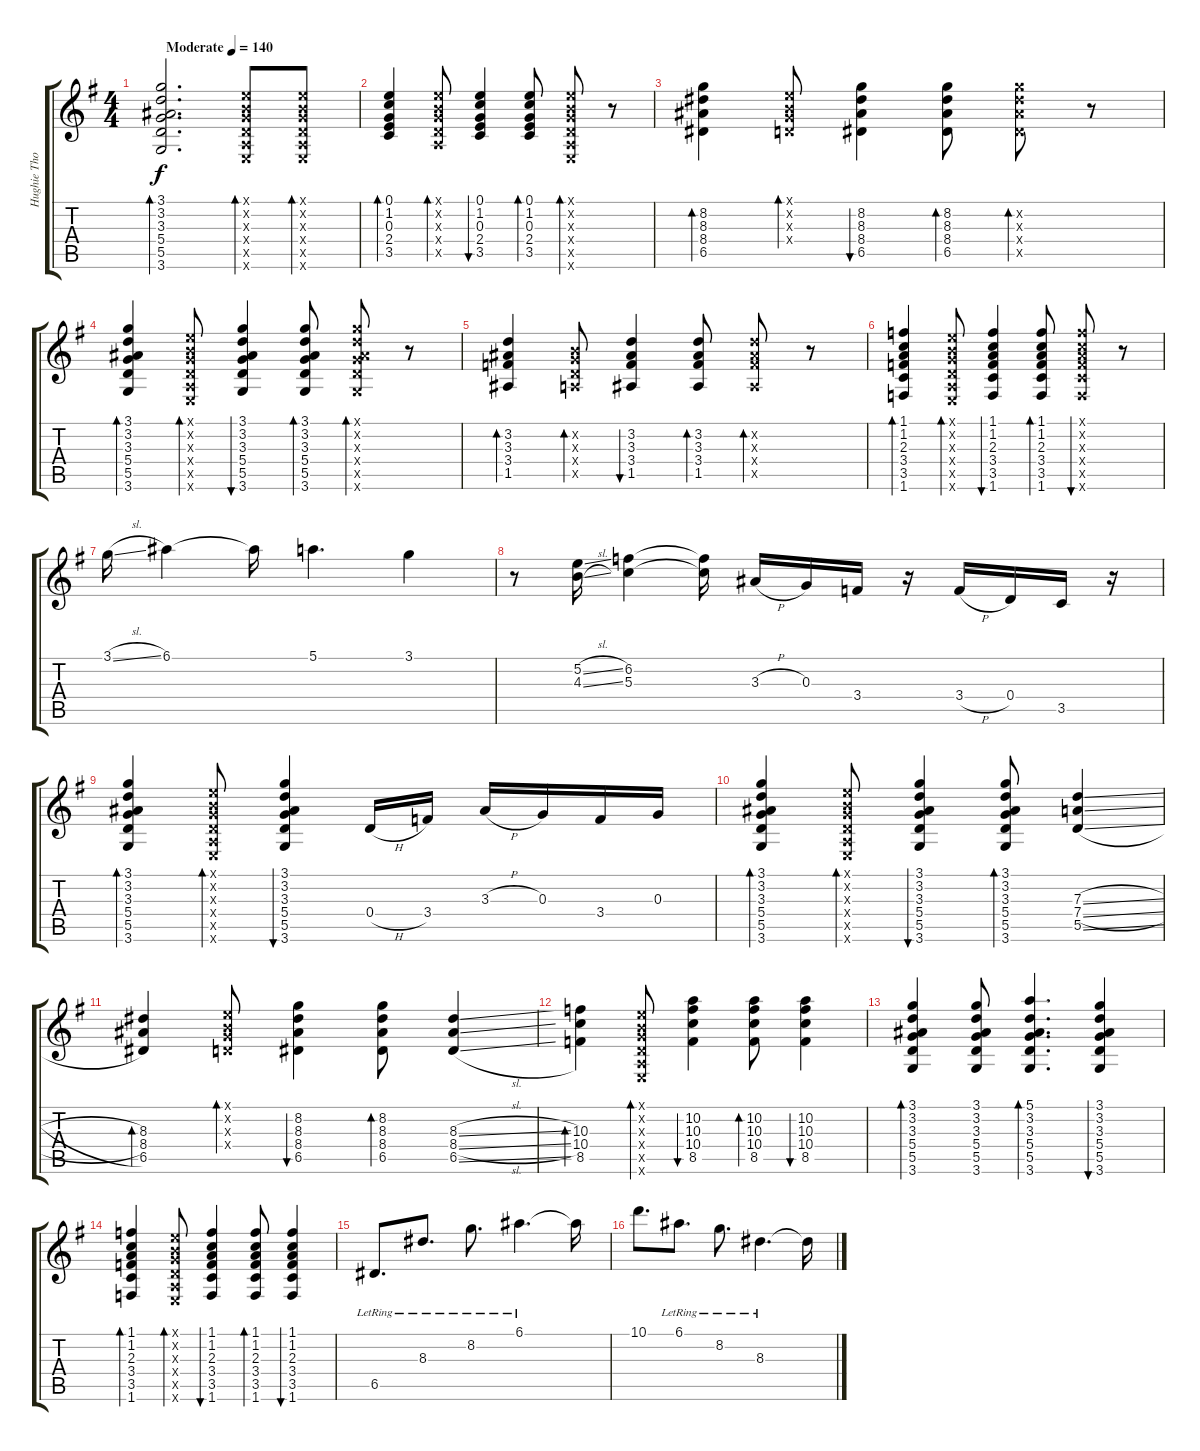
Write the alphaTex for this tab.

\track ("Hughie Thomasson Guitar" "Hughie Tho") {instrument electricguitarclean}
\staff {score tabs}
\tuning (E4 B3 G3 D3 A2 E2) {hide}
\ts (4 4)
\tempo (140 "Moderate")
\clef g2
\ks g
(3.1 3.2 3.3 5.4 5.5 3.6).2{d bd 240 dy f instrument electricguitarclean} (0.1{x} 0.2{x} 0.3{x} 0.4{x} 0.5{x} 0.6{x}).8{bd 30} (0.1{x} 0.2{x} 0.3{x} 0.4{x} 0.5{x} 0.6{x}).8{bd 30} |
(0.1 1.2 0.3 2.4 3.5).4{bd 60} (0.1{x} 0.2{x} 0.3{x} 0.4{x} 0.5{x}).8{bd 60} (0.1 1.2 0.3 2.4 3.5).4{bu 60} (0.1 1.2 0.3 2.4 3.5).8{bd 60} (0.1{x} 0.2{x} 0.3{x} 0.4{x} 0.5{x} 0.6{x}).8{bd 30} r.8 |
(8.2 8.3 8.4 6.5).4{bd 120} (0.1{x} 0.2{x} 0.3{x} 0.4{x}).8{bd 60} (8.2 8.3 8.4 6.5).4{bu 60} (8.2 8.3 8.4 6.5).8{bd 60} (8.2{x} 8.3{x} 8.4{x} 6.5{x}).8{bd 60} r.8 |
(3.1 3.2 3.3 5.4 5.5 3.6).4{bd 60} (0.1{x} 0.2{x} 0.3{x} 0.4{x} 0.5{x} 0.6{x}).8{bd 30} (3.1 3.2 3.3 5.4 5.5 3.6).4{bu 30} (3.1 3.2 3.3 5.4 5.5 3.6).8{bd 30} (3.1{x} 3.2{x} 3.3{x} 5.4{x} 5.5{x} 3.6{x}).8{bd 60} r.8 |
(3.2 3.3 3.4 1.5).4{bd 120} (0.2{x} 0.3{x} 0.4{x} 0.5{x}).8{bd 60} (3.2 3.3 3.4 1.5).4{bu 60} (3.2 3.3 3.4 1.5).8{bd 60} (3.2{x} 3.3{x} 3.4{x} 1.5{x}).8{bd 60} r.8 |
(1.1 1.2 2.3 3.4 3.5 1.6).4{bd 120} (0.1{x} 0.2{x} 0.3{x} 0.4{x} 0.5{x} 0.6{x}).8{bd 60} (1.1 1.2 2.3 3.4 3.5 1.6).4{bu 60} (1.1 1.2 2.3 3.4 3.5 1.6).8{bd 60} (1.1{x} 1.2{x} 2.3{x} 3.4{x} 3.5{x} 1.6{x}).8{bu 60} r.8 |
3.1{sl}.16{volume 16 instrument overdrivenguitar} 6.1.4 6.1{t}.16 5.1.4{d} 3.1.4 |
r.8 (5.2{sl} 4.3{sl}).16 (6.2 5.3).4 (6.2{t} 5.3{t}).16 3.3{h}.16 0.3.16 3.4.16 r.16 3.4{h}.16 0.4.16 3.5.16 r.16 |
(3.1 3.2 3.3 5.4 5.5 3.6).4{bd 60 volume 12 instrument electricguitarclean} (0.1{x} 0.2{x} 0.3{x} 0.4{x} 0.5{x} 0.6{x}).8{bd 30} (3.1 3.2 3.3 5.4 5.5 3.6).4{bu 30} 0.4{h}.16 3.4.16 3.3{h}.16 0.3.16 3.4.16 0.3.16 |
(3.1 3.2 3.3 5.4 5.5 3.6).4{bd 60} (0.1{x} 0.2{x} 0.3{x} 0.4{x} 0.5{x} 0.6{x}).8{bd 30} (3.1 3.2 3.3 5.4 5.5 3.6).4{bu 30} (3.1 3.2 3.3 5.4 5.5 3.6).8{bd 30} (7.3{sl} 7.4{sl} 5.5{sl}).4 |
(8.3 8.4 6.5).4{bd 120} (0.1{x} 0.2{x} 0.3{x} 0.4{x}).8{bd 60} (8.2 8.3 8.4 6.5).4{bu 60} (8.2 8.3 8.4 6.5).8{bd 60} (8.3{sl} 8.4{sl} 6.5{sl}).4 |
(10.3 10.4 8.5).4{bd 120} (0.1{x} 0.2{x} 0.3{x} 0.4{x} 0.5{x} 0.6{x}).8{bd 60} (10.2 10.3 10.4 8.5).4{bu 60} (10.2 10.3 10.4 8.5).8{bd 60} (10.2 10.3 10.4 8.5).4{bu 60} |
(3.1 3.2 3.3 5.4 5.5 3.6).4{bd 60} (3.1 3.2 3.3 5.4 5.5 3.6).8 (5.1 3.2 3.3 5.4 5.5 3.6).4{d bd 30} (3.1 3.2 3.3 5.4 5.5 3.6).4{bu 30} |
(1.1 1.2 2.3 3.4 3.5 1.6).4{bd 120} (0.1{x} 0.2{x} 0.3{x} 0.4{x} 0.5{x} 0.6{x}).8{bd 60} (1.1 1.2 2.3 3.4 3.5 1.6).4{bu 60} (1.1 1.2 2.3 3.4 3.5 1.6).8{bd 60} (1.1 1.2 2.3 3.4 3.5 1.6).4{bu 60} |
6.5{lr}.8{d volume 11 instrument overdrivenguitar} 8.3{lr}.8{d} 8.2{lr}.8{d} 6.1{lr}.4{d} 6.1{t}.16 |
10.1.8{d volume 14 instrument overdrivenguitar} 6.1{lr}.8{d} 8.2{lr}.8{d} 8.3{lr}.4{d} 8.3{t}.16
